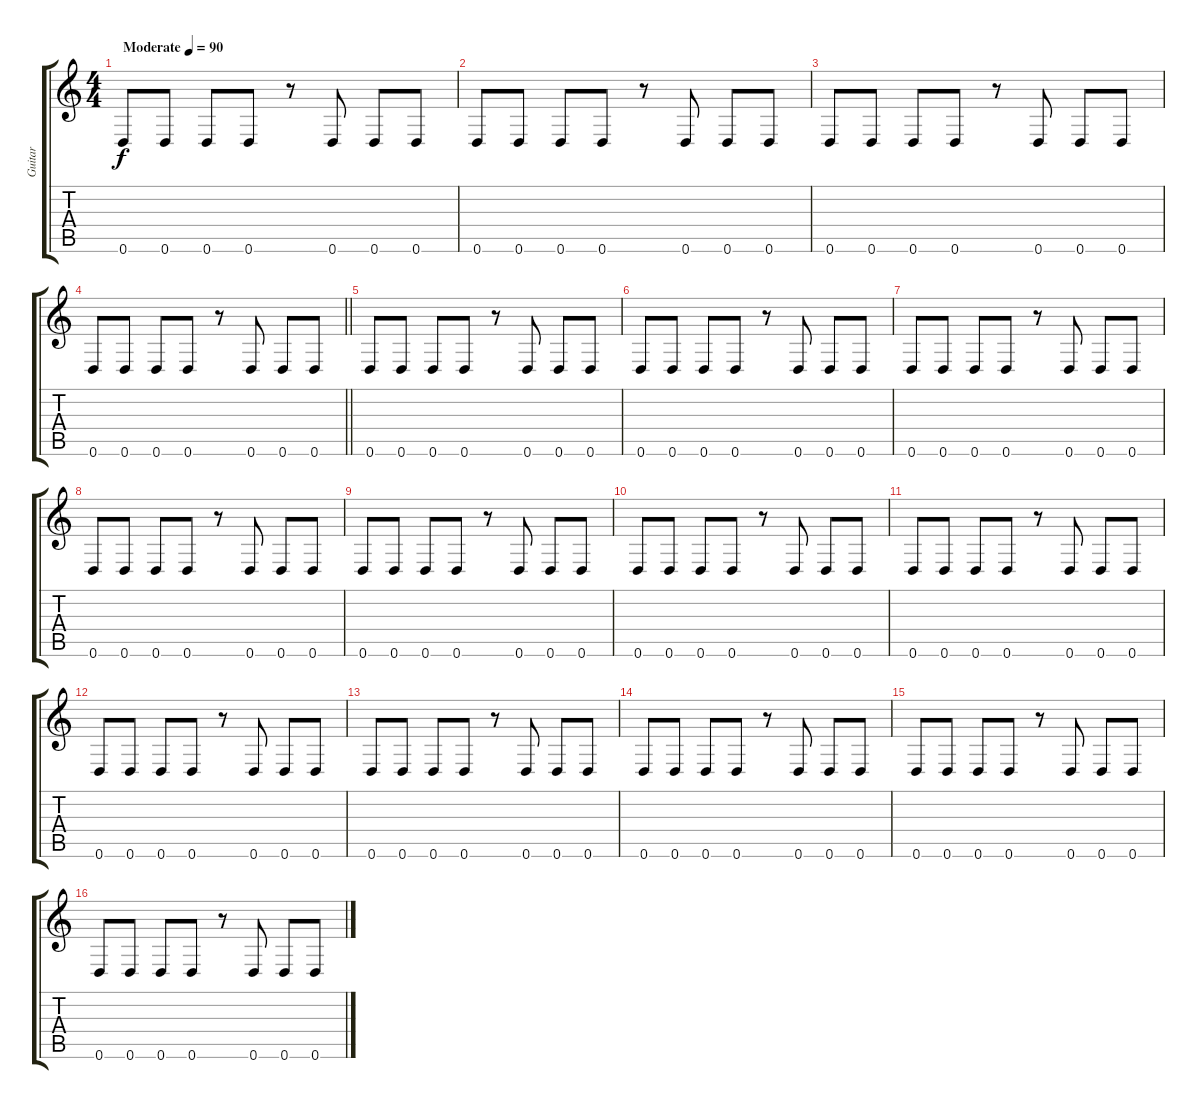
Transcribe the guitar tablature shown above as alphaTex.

\track ("Guitar" "Guitar") {instrument distortionguitar}
\staff {score tabs}
\tuning (E4 B3 G3 D3 A2 D2) {hide}
\ts (4 4)
\tempo (90 "Moderate")
\clef g2
\ks c
0.6.8{dy f instrument distortionguitar} 0.6.8 0.6.8 0.6.8 r.8 0.6.8 0.6.8 0.6.8 |
0.6.8 0.6.8 0.6.8 0.6.8 r.8 0.6.8 0.6.8 0.6.8 |
0.6.8 0.6.8 0.6.8 0.6.8 r.8 0.6.8 0.6.8 0.6.8 |
\barLineRight lightlight
0.6.8 0.6.8 0.6.8 0.6.8 r.8 0.6.8 0.6.8 0.6.8 |
\section ("" "")
0.6.8 0.6.8 0.6.8 0.6.8 r.8 0.6.8 0.6.8 0.6.8 |
0.6.8 0.6.8 0.6.8 0.6.8 r.8 0.6.8 0.6.8 0.6.8 |
0.6.8 0.6.8 0.6.8 0.6.8 r.8 0.6.8 0.6.8 0.6.8 |
0.6.8 0.6.8 0.6.8 0.6.8 r.8 0.6.8 0.6.8 0.6.8 |
0.6.8 0.6.8 0.6.8 0.6.8 r.8 0.6.8 0.6.8 0.6.8 |
0.6.8 0.6.8 0.6.8 0.6.8 r.8 0.6.8 0.6.8 0.6.8 |
0.6.8 0.6.8 0.6.8 0.6.8 r.8 0.6.8 0.6.8 0.6.8 |
0.6.8 0.6.8 0.6.8 0.6.8 r.8 0.6.8 0.6.8 0.6.8 |
0.6.8 0.6.8 0.6.8 0.6.8 r.8 0.6.8 0.6.8 0.6.8 |
0.6.8 0.6.8 0.6.8 0.6.8 r.8 0.6.8 0.6.8 0.6.8 |
0.6.8 0.6.8 0.6.8 0.6.8 r.8 0.6.8 0.6.8 0.6.8 |
0.6.8 0.6.8 0.6.8 0.6.8 r.8 0.6.8 0.6.8 0.6.8
